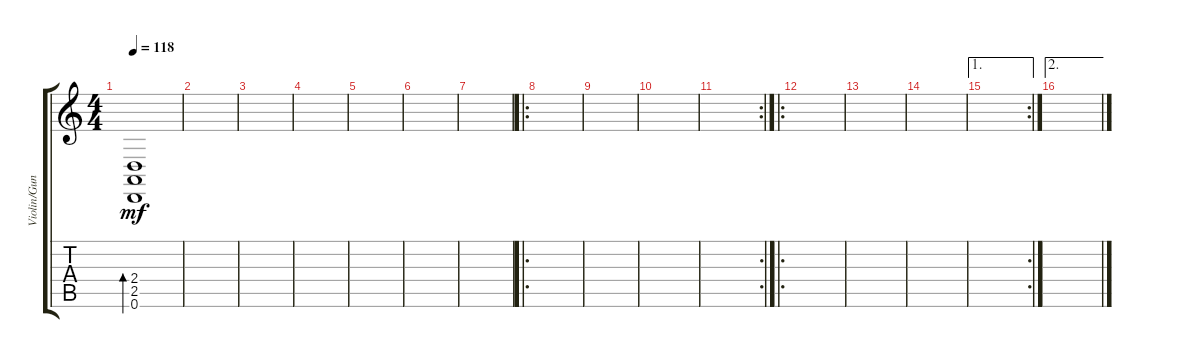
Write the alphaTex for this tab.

\track ("Violin/Gunshot" "Violin/Gun") {instrument violin}
\staff {score tabs}
\tuning (D4 A3 F3 C3 G2 D2) {hide}
\ts (4 4)
\tempo 118
\clef g2
\ks c
(2.4 2.5 0.6).1{bd 240 dy mf instrument gunshot} |
|
|
|
|
|
|
\ro
|
|
|
\rc 2
|
\ro
|
|
|
\ae 1
\rc 2
|
\ae 2
